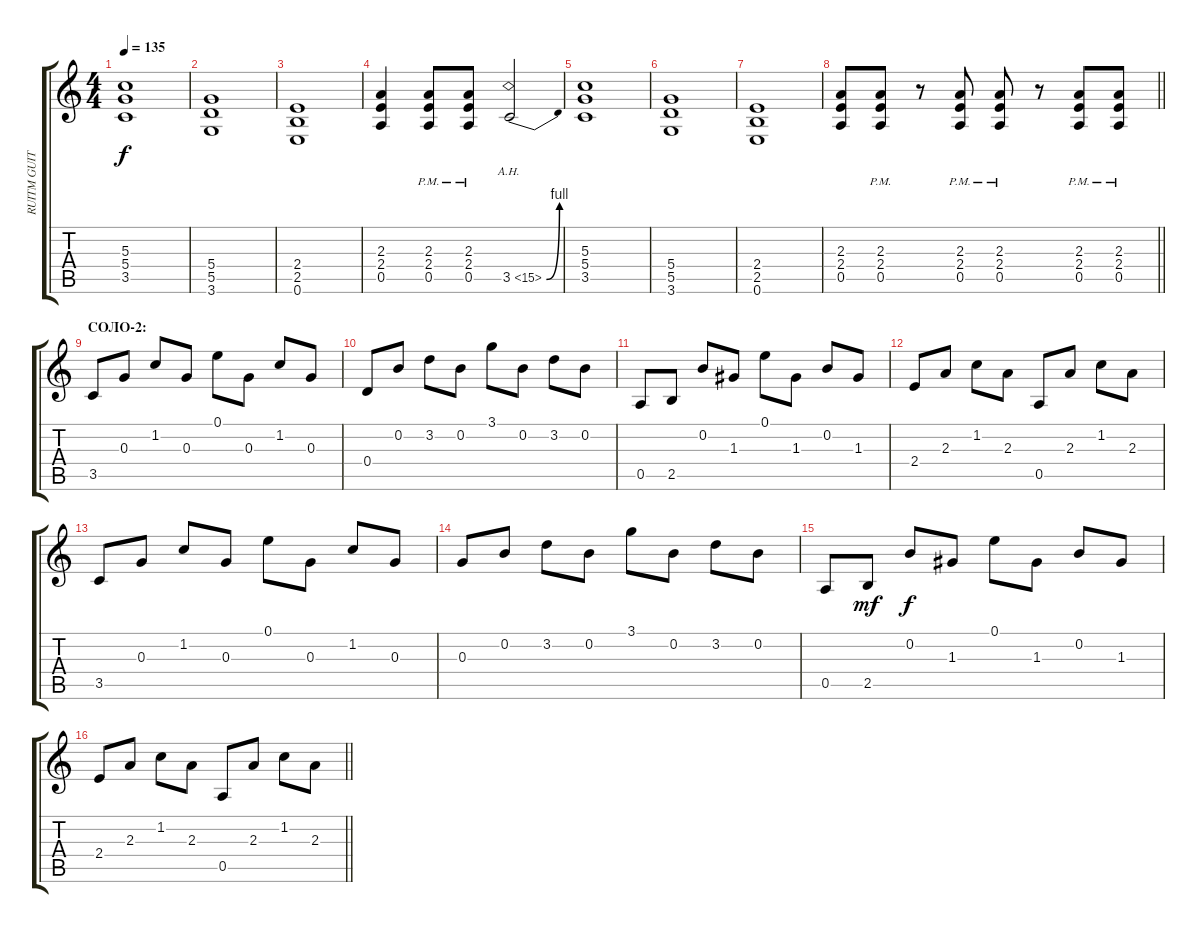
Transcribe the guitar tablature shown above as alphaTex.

\track ("RUITM GUITAR" "RUITM GUIT") {instrument acousticguitarsteel}
\staff {score tabs}
\tuning (E4 B3 G3 D3 A2 E2) {hide}
\ts (4 4)
\tempo 135
\clef g2
\ks c
(5.3 5.4 3.5).1{dy f} |
(5.4 5.5 3.6).1 |
(2.4 2.5 0.6).1 |
(2.3 2.4 0.5).4 (2.3{pm} 2.4{pm} 0.5{pm}).8 (2.3{pm} 2.4{pm} 0.5{pm}).8 3.5{be (bend 0 0 60 4) ah 12}.2 |
(5.3 5.4 3.5).1 |
(5.4 5.5 3.6).1 |
(2.4 2.5 0.6).1 |
\barLineRight lightlight
(2.3 2.4 0.5).8 (2.3{pm} 2.4{pm} 0.5{pm}).8 r.8 (2.3{pm} 2.4{pm} 0.5{pm}).8 (2.3{pm} 2.4{pm} 0.5{pm}).8 r.8 (2.3{pm} 2.4{pm} 0.5{pm}).8 (2.3{pm} 2.4{pm} 0.5{pm}).8 |
\section ("" "СОЛО-2:")
3.5.8{instrument acousticguitarsteel} 0.3.8 1.2.8 0.3.8 0.1.8 0.3.8 1.2.8 0.3.8 |
0.4.8 0.2.8 3.2.8 0.2.8 3.1.8 0.2.8 3.2.8 0.2.8 |
0.5.8 2.5.8 0.2.8 1.3.8 0.1.8 1.3.8 0.2.8 1.3.8 |
2.4.8 2.3.8 1.2.8 2.3.8 0.5.8 2.3.8 1.2.8 2.3.8 |
3.5.8 0.3.8 1.2.8 0.3.8 0.1.8 0.3.8 1.2.8 0.3.8 |
0.3.8 0.2.8 3.2.8 0.2.8 3.1.8 0.2.8 3.2.8 0.2.8 |
0.5.8 2.5.8{dy mf} 0.2.8{dy f} 1.3.8 0.1.8 1.3.8 0.2.8 1.3.8 |
\barLineRight lightlight
2.4.8 2.3.8 1.2.8 2.3.8 0.5.8 2.3.8 1.2.8 2.3.8
